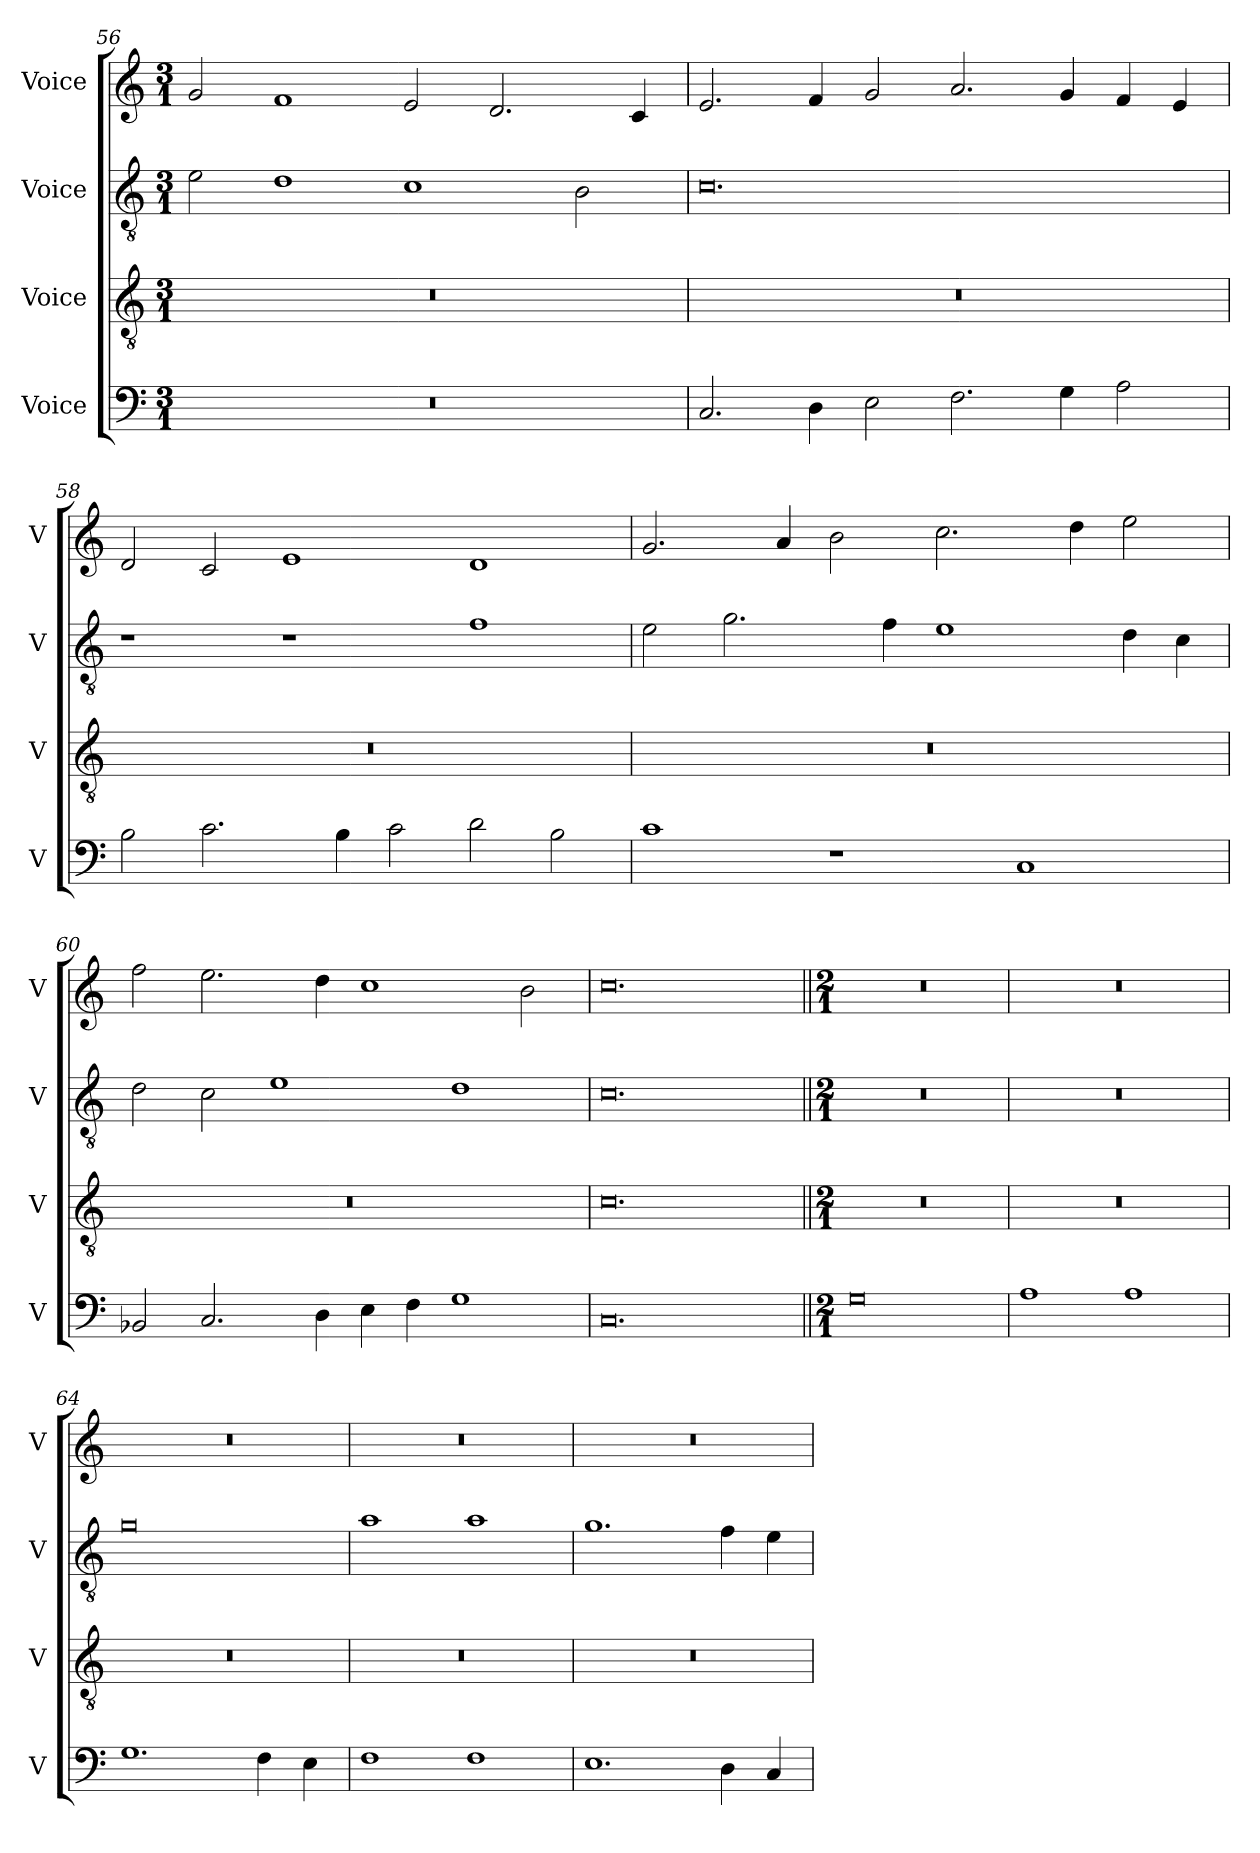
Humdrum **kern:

**kern	**kern	**kern	**kern
*part4	*part3	*part2	*part1
*staff4	*staff3	*staff2	*staff1
*I"Voice	*I"Voice	*I"Voice	*I"Voice
*I'V	*I'V	*I'V	*I'V
*clefF4	*clefGv2	*clefGv2	*clefG2
*k[]	*k[]	*k[]	*k[]
*M3/1	*M3/1	*M3/1	*M3/1
=56	=56	=56	=56
0.r	0.r	2e\	2g/
.	.	1d	1f
.	.	1c	2e/
.	.	.	2.d/
.	.	2B\	.
.	.	.	4c/
!!LO:LB:g=z
=57	=57	=57	=57
2.C/	0.r	0.c	2.e/
4D\	.	.	4f/
2E\	.	.	2g/
2.F\	.	.	2.a/
4G\	.	.	4g/
2A\	.	.	4f/
.	.	.	4e/
=58	=58	=58	=58
2B\	0.r	1r	2d/
2.c\	.	.	2c/
.	.	1r	1e
4B\	.	.	.
2c\	.	.	.
2d\	.	1f	1d
2B\	.	.	.
!!LO:LB:g=z
=59	=59	=59	=59
1c	0.r	2e\	2.g/
.	.	2.g\	.
.	.	.	4a/
1r	.	.	2b\
.	.	4f\	.
.	.	1e	2.cc\
1C	.	.	.
.	.	.	4dd\
.	.	4d\	2ee\
.	.	4c\	.
=60	=60	=60	=60
2BB-X/	0.r	2d\	2ff\
2.C/	.	2c\	2.ee\
.	.	1e	.
4D\	.	.	4dd\
4E\	.	.	1cc
4F\	.	.	.
1G	.	1d	.
.	.	.	2b\
=61	=61	=61	=61
0.C	0.c	0.c	0.cc
!!LO:LB:g=z
=62||	=62||	=62||	=62||
*M2/1	*M2/1	*M2/1	*M2/1
0G	0r	0r	0r
=63	=63	=63	=63
1A	0r	0r	0r
1A	.	.	.
=64	=64	=64	=64
1.G	0r	0g	0r
4F\	.	.	.
4E\	.	.	.
=65	=65	=65	=65
1F	0r	1a	0r
1F	.	1a	.
=66	=66	=66	=66
1.E	0r	1.g	0r
4D\	.	4f\	.
4C/	.	4e\	.
=	=	=	=
*-	*-	*-	*-
